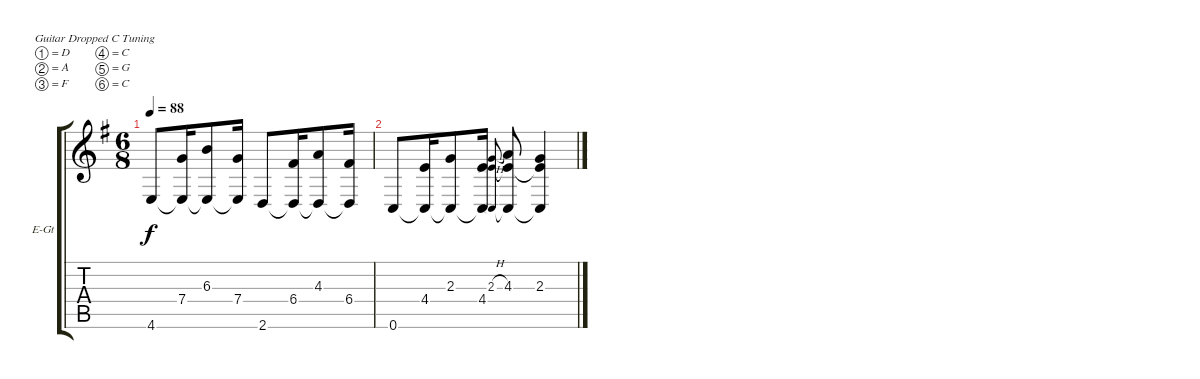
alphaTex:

\bracketExtendMode groupsimilarinstruments
\firstSystemTrackNameOrientation horizontal
\otherSystemsTrackNameOrientation horizontal
\track ("Electric Guitar 2" "E-Gt") {instrument distortionguitar}
\staff {score tabs}
\tuning (D4 A3 F3 C3 G2 C2)
\ts (6 8)
\tempo 88
\clef g2
\ks eminor
4.6.8{dy f} (7.4 4.6{t}).16 (6.3 4.6{t}).8 (7.4 4.6{t}).16 2.6.8 (6.4 2.6{t}).16 (4.3 2.6{t}).8 (6.4 2.6{t}).16 |
0.6.8 (4.4 0.6{t}).16 (2.3 0.6{t}).8 (4.4 0.6{t}).16 (2.3{h} 0.6{t} 4.4{t}).8{gr onbeat} (4.3 0.6{t} 4.4{t}).8 (4.4{t} 0.6{t} 2.3).4
